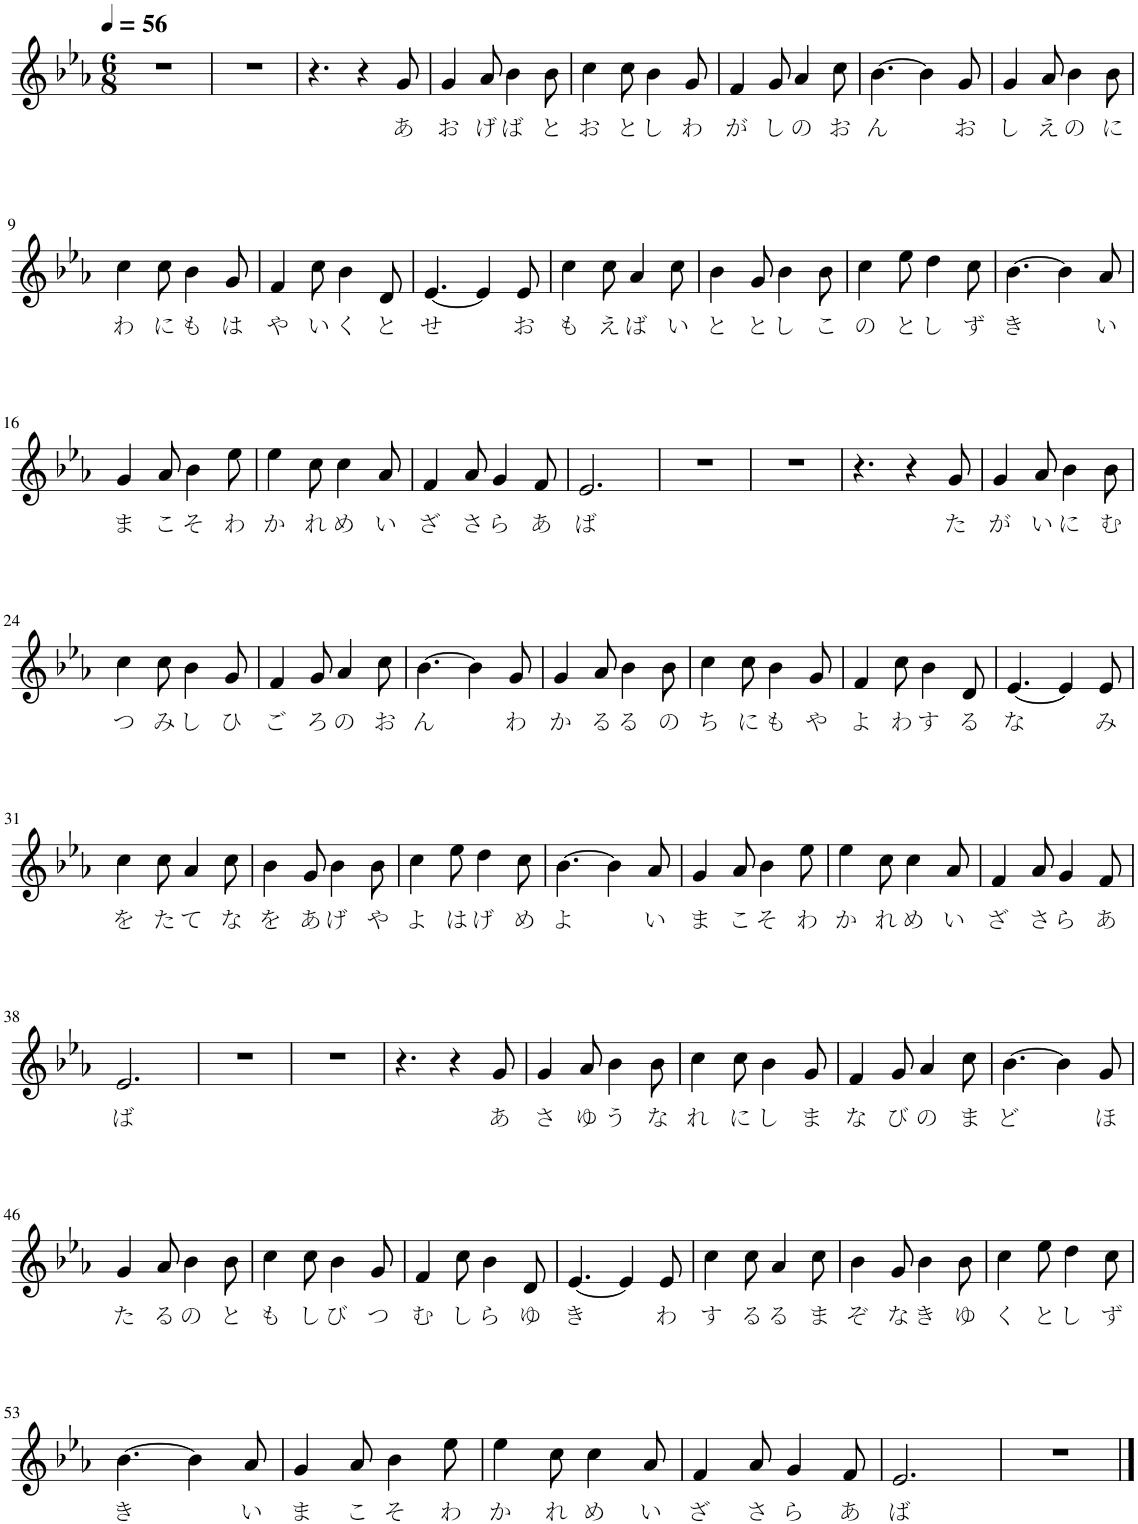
**kern	**text
*part1	*part1
*staff1	*staff1
*I"ピアノ	*
*clefG2	*
*k[b-e-a-]	*
*M6/8	*
*MM56	*
=1	=1
2.r	.
=2	=2
2.r	.
=3	=3
4.r	.
4r	.
!	!LO:LY:b
8g/	あ
=4	=4
!	!LO:LY:b
4g/	お
!	!LO:LY:b
8a-/	げ
!	!LO:LY:b
4b-\	ば
!	!LO:LY:b
8b-\	と
=5	=5
!	!LO:LY:b
4cc\	お
!	!LO:LY:b
8cc\	と
!	!LO:LY:b
4b-\	し
!	!LO:LY:b
8g/	わ
=6	=6
!	!LO:LY:b
4f/	が
!	!LO:LY:b
8g/	し
!	!LO:LY:b
4a-/	の
!	!LO:LY:b
8cc\	お
=7	=7
!	!LO:LY:b
[4.b-\	ん
4b-\]	.
!	!LO:LY:b
8g/	お
=8	=8
!	!LO:LY:b
4g/	し
!	!LO:LY:b
8a-/	え
!	!LO:LY:b
4b-\	の
!	!LO:LY:b
8b-\	に
!!LO:LB:g=z
=9	=9
!	!LO:LY:b
4cc\	わ
!	!LO:LY:b
8cc\	に
!	!LO:LY:b
4b-\	も
!	!LO:LY:b
8g/	は
=10	=10
!	!LO:LY:b
4f/	や
!	!LO:LY:b
8cc\	い
!	!LO:LY:b
4b-\	く
!	!LO:LY:b
8d/	と
=11	=11
!	!LO:LY:b
[4.e-/	せ
4e-/]	.
!	!LO:LY:b
8e-/	お
=12	=12
!	!LO:LY:b
4cc\	も
!	!LO:LY:b
8cc\	え
!	!LO:LY:b
4a-/	ば
!	!LO:LY:b
8cc\	い
=13	=13
!	!LO:LY:b
4b-\	と
!	!LO:LY:b
8g/	と
!	!LO:LY:b
4b-\	し
!	!LO:LY:b
8b-\	こ
=14	=14
!	!LO:LY:b
4cc\	の
!	!LO:LY:b
8ee-\	と
!	!LO:LY:b
4dd\	し
!	!LO:LY:b
8cc\	ず
=15	=15
!	!LO:LY:b
[4.b-\	き
4b-\]	.
!	!LO:LY:b
8a-/	い
!!LO:LB:g=z
=16	=16
!	!LO:LY:b
4g/	ま
!	!LO:LY:b
8a-/	こ
!	!LO:LY:b
4b-\	そ
!	!LO:LY:b
8ee-\	わ
=17	=17
!	!LO:LY:b
4ee-\	か
!	!LO:LY:b
8cc\	れ
!	!LO:LY:b
4cc\	め
!	!LO:LY:b
8a-/	い
=18	=18
!	!LO:LY:b
4f/	ざ
!	!LO:LY:b
8a-/	さ
!	!LO:LY:b
4g/	ら
!	!LO:LY:b
8f/	あ
=19	=19
!	!LO:LY:b
2.e-/	ば
=20	=20
2.r	.
=21	=21
2.r	.
=22	=22
4.r	.
4r	.
!	!LO:LY:b
8g/	た
=23	=23
!	!LO:LY:b
4g/	が
!	!LO:LY:b
8a-/	い
!	!LO:LY:b
4b-\	に
!	!LO:LY:b
8b-\	む
!!LO:LB:g=z
=24	=24
!	!LO:LY:b
4cc\	つ
!	!LO:LY:b
8cc\	み
!	!LO:LY:b
4b-\	し
!	!LO:LY:b
8g/	ひ
=25	=25
!	!LO:LY:b
4f/	ご
!	!LO:LY:b
8g/	ろ
!	!LO:LY:b
4a-/	の
!	!LO:LY:b
8cc\	お
=26	=26
!	!LO:LY:b
[4.b-\	ん
4b-\]	.
!	!LO:LY:b
8g/	わ
=27	=27
!	!LO:LY:b
4g/	か
!	!LO:LY:b
8a-/	る
!	!LO:LY:b
4b-\	る
!	!LO:LY:b
8b-\	の
=28	=28
!	!LO:LY:b
4cc\	ち
!	!LO:LY:b
8cc\	に
!	!LO:LY:b
4b-\	も
!	!LO:LY:b
8g/	や
=29	=29
!	!LO:LY:b
4f/	よ
!	!LO:LY:b
8cc\	わ
!	!LO:LY:b
4b-\	す
!	!LO:LY:b
8d/	る
=30	=30
!	!LO:LY:b
[4.e-/	な
4e-/]	.
!	!LO:LY:b
8e-/	み
!!LO:LB:g=z
=31	=31
!	!LO:LY:b
4cc\	を
!	!LO:LY:b
8cc\	た
!	!LO:LY:b
4a-/	て
!	!LO:LY:b
8cc\	な
=32	=32
!	!LO:LY:b
4b-\	を
!	!LO:LY:b
8g/	あ
!	!LO:LY:b
4b-\	げ
!	!LO:LY:b
8b-\	や
=33	=33
!	!LO:LY:b
4cc\	よ
!	!LO:LY:b
8ee-\	は
!	!LO:LY:b
4dd\	げ
!	!LO:LY:b
8cc\	め
=34	=34
!	!LO:LY:b
[4.b-\	よ
4b-\]	.
!	!LO:LY:b
8a-/	い
=35	=35
!	!LO:LY:b
4g/	ま
!	!LO:LY:b
8a-/	こ
!	!LO:LY:b
4b-\	そ
!	!LO:LY:b
8ee-\	わ
=36	=36
!	!LO:LY:b
4ee-\	か
!	!LO:LY:b
8cc\	れ
!	!LO:LY:b
4cc\	め
!	!LO:LY:b
8a-/	い
=37	=37
!	!LO:LY:b
4f/	ざ
!	!LO:LY:b
8a-/	さ
!	!LO:LY:b
4g/	ら
!	!LO:LY:b
8f/	あ
!!LO:LB:g=z
=38	=38
!	!LO:LY:b
2.e-/	ば
=39	=39
2.r	.
=40	=40
2.r	.
=41	=41
4.r	.
4r	.
!	!LO:LY:b
8g/	あ
=42	=42
!	!LO:LY:b
4g/	さ
!	!LO:LY:b
8a-/	ゆ
!	!LO:LY:b
4b-\	う
!	!LO:LY:b
8b-\	な
=43	=43
!	!LO:LY:b
4cc\	れ
!	!LO:LY:b
8cc\	に
!	!LO:LY:b
4b-\	し
!	!LO:LY:b
8g/	ま
=44	=44
!	!LO:LY:b
4f/	な
!	!LO:LY:b
8g/	び
!	!LO:LY:b
4a-/	の
!	!LO:LY:b
8cc\	ま
=45	=45
!	!LO:LY:b
[4.b-\	ど
4b-\]	.
!	!LO:LY:b
8g/	ほ
!!LO:LB:g=z
=46	=46
!	!LO:LY:b
4g/	た
!	!LO:LY:b
8a-/	る
!	!LO:LY:b
4b-\	の
!	!LO:LY:b
8b-\	と
=47	=47
!	!LO:LY:b
4cc\	も
!	!LO:LY:b
8cc\	し
!	!LO:LY:b
4b-\	び
!	!LO:LY:b
8g/	つ
=48	=48
!	!LO:LY:b
4f/	む
!	!LO:LY:b
8cc\	し
!	!LO:LY:b
4b-\	ら
!	!LO:LY:b
8d/	ゆ
=49	=49
!	!LO:LY:b
[4.e-/	き
4e-/]	.
!	!LO:LY:b
8e-/	わ
=50	=50
!	!LO:LY:b
4cc\	す
!	!LO:LY:b
8cc\	る
!	!LO:LY:b
4a-/	る
!	!LO:LY:b
8cc\	ま
=51	=51
!	!LO:LY:b
4b-\	ぞ
!	!LO:LY:b
8g/	な
!	!LO:LY:b
4b-\	き
!	!LO:LY:b
8b-\	ゆ
=52	=52
!	!LO:LY:b
4cc\	く
!	!LO:LY:b
8ee-\	と
!	!LO:LY:b
4dd\	し
!	!LO:LY:b
8cc\	ず
!!LO:LB:g=z
=53	=53
!	!LO:LY:b
[4.b-\	き
4b-\]	.
!	!LO:LY:b
8a-/	い
=54	=54
!	!LO:LY:b
4g/	ま
!	!LO:LY:b
8a-/	こ
!	!LO:LY:b
4b-\	そ
!	!LO:LY:b
8ee-\	わ
=55	=55
!	!LO:LY:b
4ee-\	か
!	!LO:LY:b
8cc\	れ
!	!LO:LY:b
4cc\	め
!	!LO:LY:b
8a-/	い
=56	=56
!	!LO:LY:b
4f/	ざ
!	!LO:LY:b
8a-/	さ
!	!LO:LY:b
4g/	ら
!	!LO:LY:b
8f/	あ
=57	=57
!	!LO:LY:b
2.e-/	ば
=58	=58
2.r	.
==	==
*-	*-
